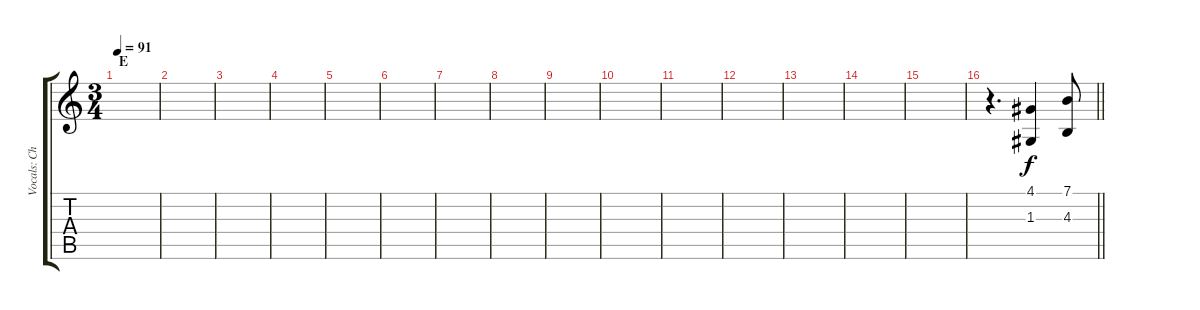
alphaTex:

\track ("Vocals: Choir" "Vocals: Ch") {instrument choiraahs}
\staff {score tabs}
\tuning (E4 B3 G3 D3 A2 E2) {hide}
\ts (3 4)
\section ("" "E")
\tempo 91
\clef g2
\ks c
|
|
|
|
|
|
|
|
|
|
|
|
|
|
|
\barLineRight lightlight
r.4{d} (4.1 1.3).4 (7.1 4.3).8
